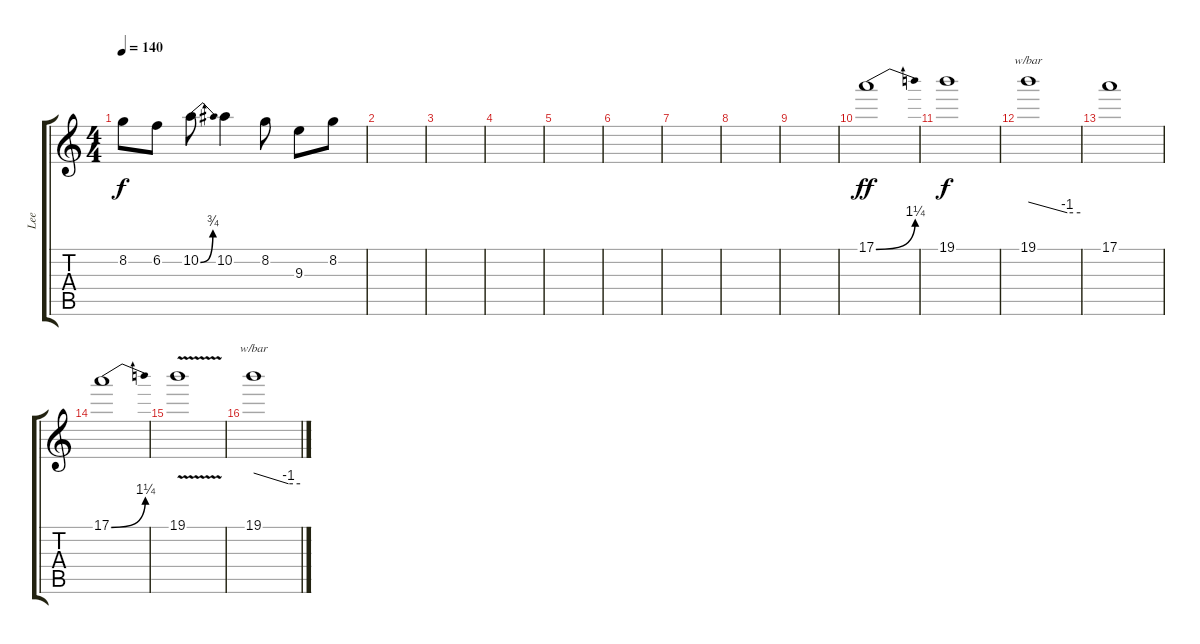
\track ("Lee" "Lee") {instrument overdrivenguitar}
\staff {score tabs}
\tuning (E4 B3 G3 D3 G2 E2) {hide}
\ts (4 4)
\tempo 140
\clef g2
\ks c
8.2{t}.8{dy f} 6.2.8 10.2{be (bend 0 0 60 3)}.8 10.2.4 8.2.8 9.3.8 8.2.8 |
|
|
|
|
|
|
|
|
17.1{be (bend 0 0 60 5)}.1{dy ff} |
19.1.1{dy f} |
19.1.1{tbe (custom default 0 0 45 -4 60 -4)} |
17.1.1 |
17.1{be (bend 0 0 60 5)}.1 |
19.1{v}.1 |
19.1.1{tbe (custom default 0 0 45 -4 60 -4)}
